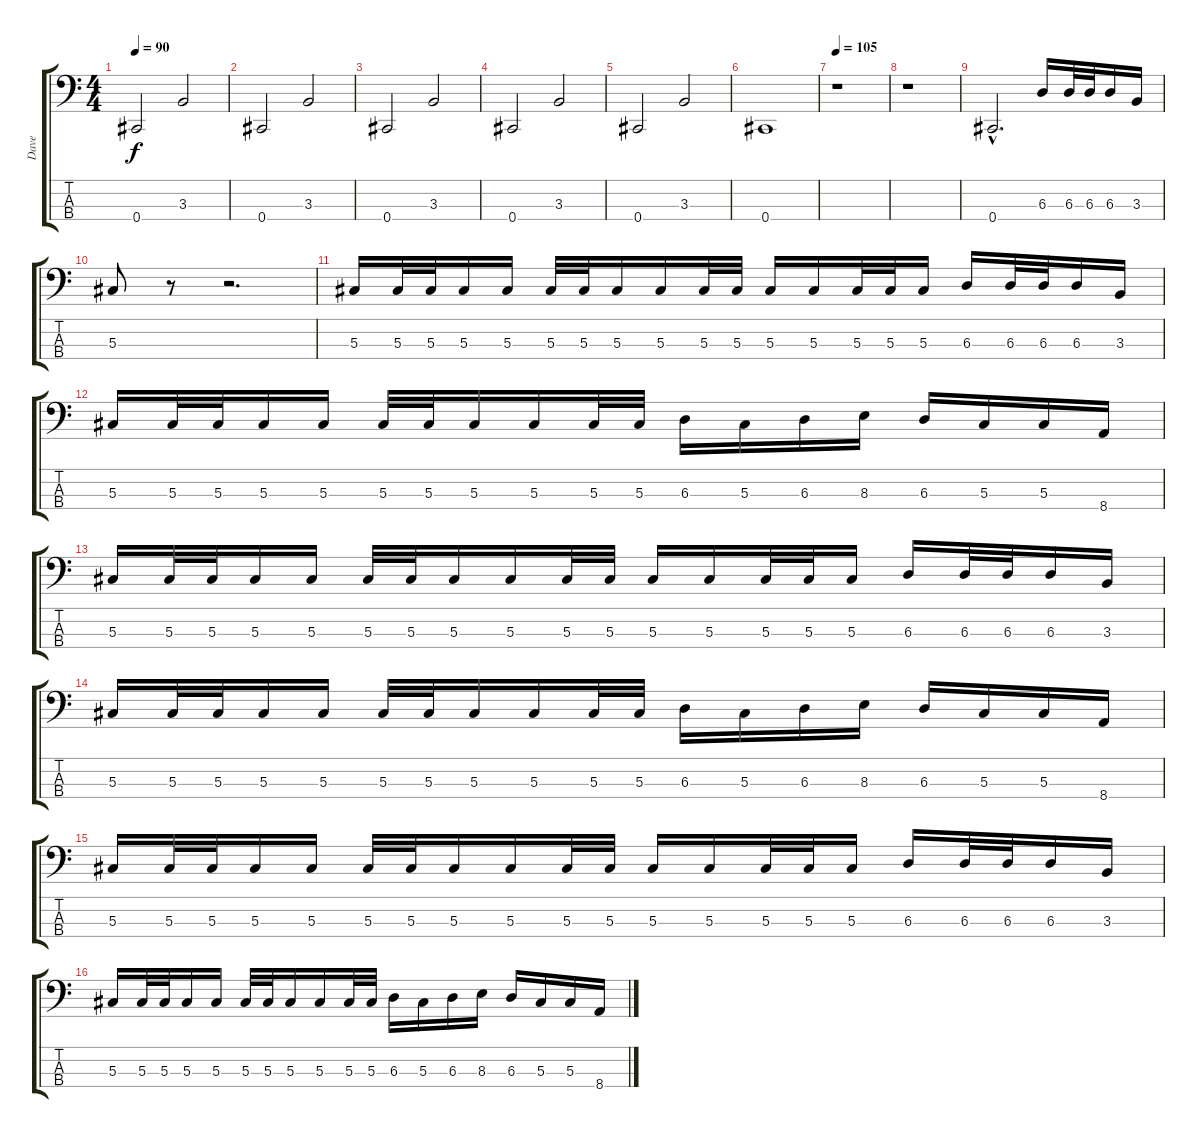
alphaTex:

\track ("Dave" "Dave") {instrument electricbasspick}
\staff {score tabs}
\tuning (Gb2 Db2 Ab1 Db1) {hide}
\ts (4 4)
\tempo 90
\clef f4
\ks c
0.4.2{dy f} 3.3.2 |
0.4.2 3.3.2 |
0.4.2 3.3.2 |
0.4.2 3.3.2 |
0.4.2 3.3.2 |
0.4.1 |
\tempo 105
r.1 |
r.1 |
0.4{hac}.2{d} 6.3.16 6.3.32 6.3.32 6.3.16 3.3.16 |
5.3.8 r.8 r.2{d} |
5.3.16 5.3.32 5.3.32 5.3.16 5.3.16 5.3.32 5.3.32 5.3.16 5.3.16 5.3.32 5.3.32 5.3.16 5.3.16 5.3.32 5.3.32 5.3.16 6.3.16 6.3.32 6.3.32 6.3.16 3.3.16 |
5.3.16 5.3.32 5.3.32 5.3.16 5.3.16 5.3.32 5.3.32 5.3.16 5.3.16 5.3.32 5.3.32 6.3.16 5.3.16 6.3.16 8.3.16 6.3.16 5.3.16 5.3.16 8.4.16 |
5.3.16 5.3.32 5.3.32 5.3.16 5.3.16 5.3.32 5.3.32 5.3.16 5.3.16 5.3.32 5.3.32 5.3.16 5.3.16 5.3.32 5.3.32 5.3.16 6.3.16 6.3.32 6.3.32 6.3.16 3.3.16 |
5.3.16 5.3.32 5.3.32 5.3.16 5.3.16 5.3.32 5.3.32 5.3.16 5.3.16 5.3.32 5.3.32 6.3.16 5.3.16 6.3.16 8.3.16 6.3.16 5.3.16 5.3.16 8.4.16 |
5.3.16 5.3.32 5.3.32 5.3.16 5.3.16 5.3.32 5.3.32 5.3.16 5.3.16 5.3.32 5.3.32 5.3.16 5.3.16 5.3.32 5.3.32 5.3.16 6.3.16 6.3.32 6.3.32 6.3.16 3.3.16 |
5.3.16 5.3.32 5.3.32 5.3.16 5.3.16 5.3.32 5.3.32 5.3.16 5.3.16 5.3.32 5.3.32 6.3.16 5.3.16 6.3.16 8.3.16 6.3.16 5.3.16 5.3.16 8.4.16
